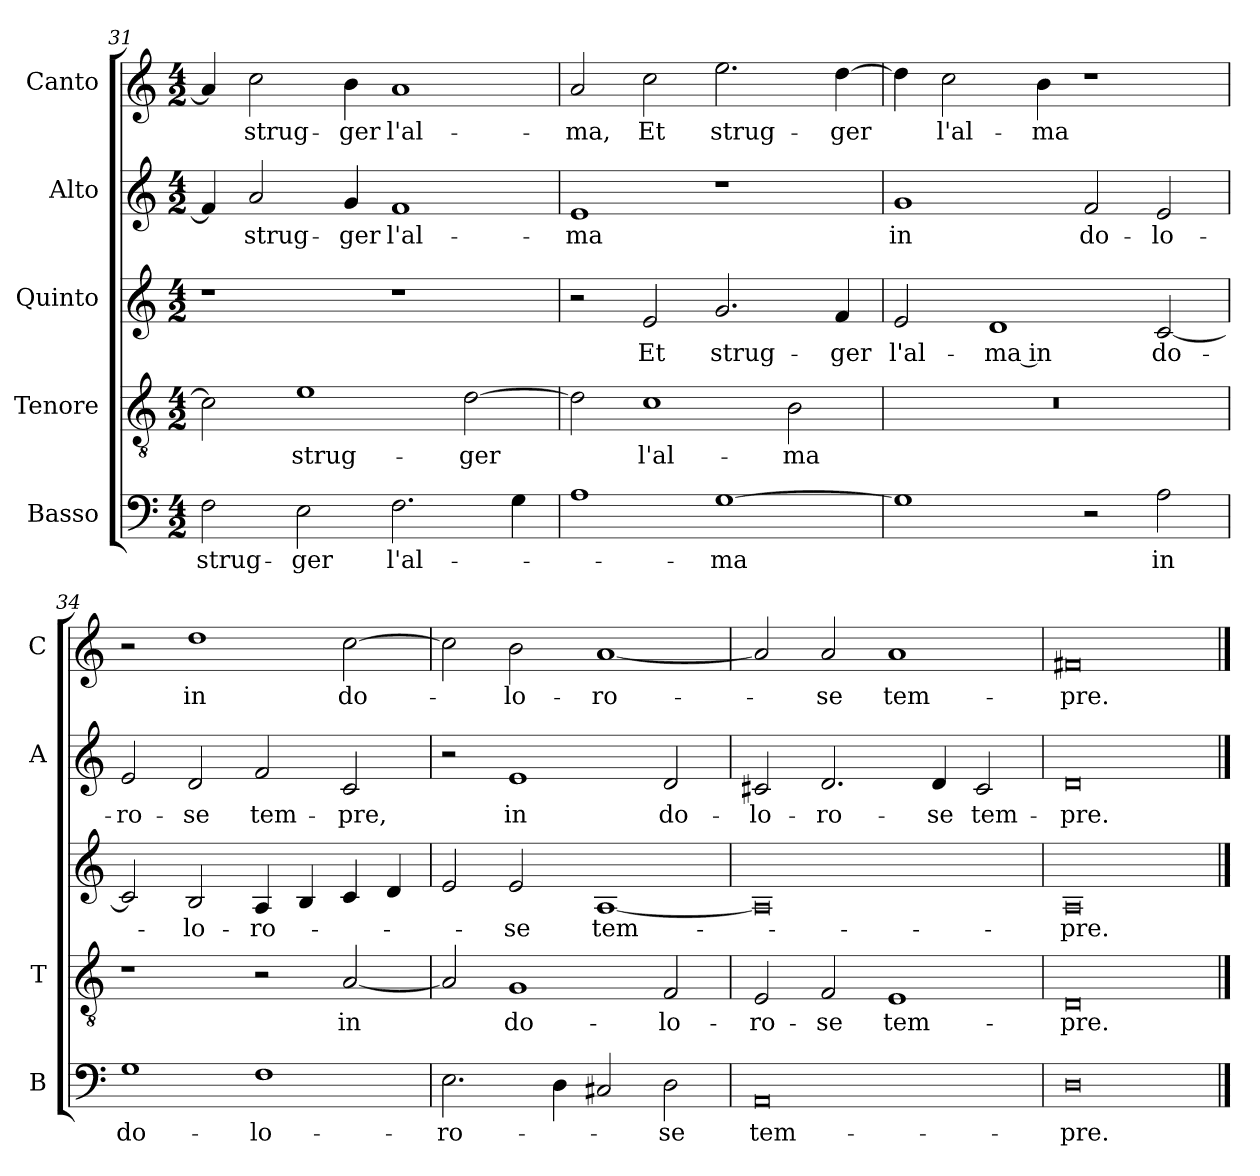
**kern	**text	**kern	**text	**kern	**text	**kern	**text	**kern	**text
*part5	*part5	*part4	*part4	*part3	*part3	*part2	*part2	*part1	*part1
*staff5	*staff5	*staff4	*staff4	*staff3	*staff3	*staff2	*staff2	*staff1	*staff1
*I"Basso	*	*I"Tenore	*	*I"Quinto	*	*I"Alto	*	*I"Canto	*
*I'B	*	*I'T	*	*	*	*I'A	*	*I'C	*
*clefF4	*	*clefGv2	*	*clefG2	*	*clefG2	*	*clefG2	*
*k[]	*	*k[]	*	*k[]	*	*k[]	*	*k[]	*
*C:	*	*C:	*	*C:	*	*C:	*	*C:	*
*M4/2	*	*M4/2	*	*M4/2	*	*M4/2	*	*M4/2	*
=31	=31	=31	=31	=31	=31	=31	=31	=31	=31
!	!LO:LY:b	!	!	!	!	!	!	!	!
2F\	strug-	2c\]	.	1r	.	4f/]	.	4a/]	.
!	!	!	!	!	!	!	!LO:LY:b	!	!LO:LY:b
.	.	.	.	.	.	2a/	strug-	2cc\	strug-
!	!LO:LY:b	!	!LO:LY:b	!	!	!	!	!	!
2E\	-ger	1e	strug-	.	.	.	.	.	.
!	!	!	!	!	!	!	!LO:LY:b	!	!LO:LY:b
.	.	.	.	.	.	4g/	-ger	4b\	-ger
!	!LO:LY:b	!	!	!	!	!	!LO:LY:b	!	!LO:LY:b
2.F\	l'al-	.	.	1r	.	1f	l'al-	1a	l'al-
!	!	!	!LO:LY:b	!	!	!	!	!	!
.	.	[2d\	-ger	.	.	.	.	.	.
4G\	.	.	.	.	.	.	.	.	.
=32	=32	=32	=32	=32	=32	=32	=32	=32	=32
!	!	!	!	!	!	!	!LO:LY:b	!	!LO:LY:b
1A	.	2d\]	.	2r	.	1e	-ma	2a/	-ma,
!	!	!	!LO:LY:b	!	!LO:LY:b	!	!	!	!LO:LY:b
.	.	1c	l'al-	2e/	Et	.	.	2cc\	Et
!	!LO:LY:b	!	!	!	!LO:LY:b	!	!	!	!LO:LY:b
[1G	-ma	.	.	2.g/	strug-	1r	.	2.ee\	strug-
!	!	!	!LO:LY:b	!	!	!	!	!	!
.	.	2B\	-ma	.	.	.	.	.	.
!	!	!	!	!	!LO:LY:b	!	!	!	!LO:LY:b
.	.	.	.	4f/	-ger	.	.	[4dd\	-ger
!!LO:LB:g=z
=33	=33	=33	=33	=33	=33	=33	=33	=33	=33
!	!	!	!	!	!LO:LY:b	!	!LO:LY:b	!	!
1G]	.	0r	.	2e/	l'al-	1g	in	4dd\]	.
!	!	!	!	!	!	!	!	!	!LO:LY:b
.	.	.	.	.	.	.	.	2cc\	l'al-
!	!	!	!	!	!LO:LY:b	!	!	!	!
.	.	.	.	1d	-ma in	.	.	.	.
!	!	!	!	!	!	!	!	!	!LO:LY:b
.	.	.	.	.	.	.	.	4b\	-ma
!	!	!	!	!	!	!	!LO:LY:b	!	!
2r	.	.	.	.	.	2f/	do-	1r	.
!	!LO:LY:b	!	!	!	!LO:LY:b	!	!LO:LY:b	!	!
2A\	in	.	.	[2c/	do-	2e/	-lo-	.	.
=34	=34	=34	=34	=34	=34	=34	=34	=34	=34
!	!LO:LY:b	!	!	!	!	!	!LO:LY:b	!	!
1G	do-	1r	.	2c/]	.	2e/	-ro-	2r	.
!	!	!	!	!	!LO:LY:b	!	!LO:LY:b	!	!LO:LY:b
.	.	.	.	2B/	-lo-	2d/	-se	1dd	in
!	!LO:LY:b	!	!	!	!LO:LY:b	!	!LO:LY:b	!	!
1F	-lo-	2r	.	4A/	-ro-	2f/	tem-	.	.
.	.	.	.	4B/	.	.	.	.	.
!	!	!	!LO:LY:b	!	!	!	!LO:LY:b	!	!LO:LY:b
.	.	[2A/	in	4c/	.	2c/	-pre,	[2cc\	do-
.	.	.	.	4d/	.	.	.	.	.
=35	=35	=35	=35	=35	=35	=35	=35	=35	=35
!	!LO:LY:b	!	!	!	!	!	!	!	!
2.E\	-ro-	2A/]	.	2e/	.	2r	.	2cc\]	.
!	!	!	!LO:LY:b	!	!LO:LY:b	!	!LO:LY:b	!	!LO:LY:b
.	.	1G	do-	2e/	-se	1e	in	2b\	-lo-
4D\	.	.	.	.	.	.	.	.	.
!	!	!	!	!	!LO:LY:b	!	!	!	!LO:LY:b
2C#X/	.	.	.	[1A	tem-	.	.	[1a	-ro-
!	!LO:LY:b	!	!LO:LY:b	!	!	!	!LO:LY:b	!	!
2D\	-se	2F/	-lo-	.	.	2d/	do-	.	.
=36	=36	=36	=36	=36	=36	=36	=36	=36	=36
!	!LO:LY:b	!	!LO:LY:b	!	!	!	!LO:LY:b	!	!
0AA	tem-	2E/	-ro-	0A]	.	2c#X/	-lo-	2a/]	.
!	!	!	!LO:LY:b	!	!	!	!LO:LY:b	!	!LO:LY:b
.	.	2F/	-se	.	.	2.d/	-ro-	2a/	-se
!	!	!	!LO:LY:b	!	!	!	!	!	!LO:LY:b
.	.	1E	tem-	.	.	.	.	1a	tem-
!	!	!	!	!	!	!	!LO:LY:b	!	!
.	.	.	.	.	.	4d/	-se	.	.
!	!	!	!	!	!	!	!LO:LY:b	!	!
.	.	.	.	.	.	2c#/	tem-	.	.
=37	=37	=37	=37	=37	=37	=37	=37	=37	=37
!	!LO:LY:b	!	!LO:LY:b	!	!LO:LY:b	!	!LO:LY:b	!	!LO:LY:b
0D	-pre.	0D	-pre.	0A	-pre.	0d	-pre.	0f#X	-pre.
==	==	==	==	==	==	==	==	==	==
*-	*-	*-	*-	*-	*-	*-	*-	*-	*-
